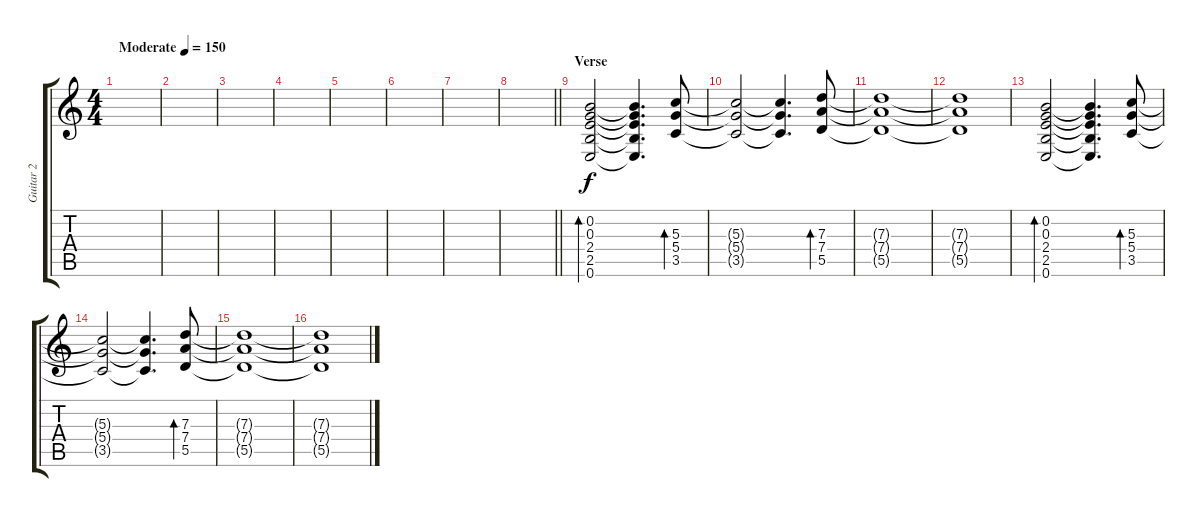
\track ("Guitar 2" "Guitar 2") {instrument acousticguitarsteel}
\staff {score tabs}
\tuning (E4 B3 G3 D3 A2 E2) {hide}
\ts (4 4)
\tempo (150 "Moderate")
\clef g2
\ks c
|
|
|
|
|
|
|
\barLineRight lightlight
|
\section ("" "Verse")
(0.2 0.3 2.4 2.5 0.6).2{bd 60} (0.2{t} 0.3{t} 2.4{t} 2.5{t} 0.6{t}).4{d} (5.3 5.4 3.5).8{bd 60} |
(5.3{t} 5.4{t} 3.5{t}).2 (5.3{t} 5.4{t} 3.5{t}).4{d} (7.3 7.4 5.5).8{bd 60} |
(7.3{t} 7.4{t} 5.5{t}).1 |
(7.3{t} 7.4{t} 5.5{t}).1 |
(0.2 0.3 2.4 2.5 0.6).2{bd 60} (0.2{t} 0.3{t} 2.4{t} 2.5{t} 0.6{t}).4{d} (5.3 5.4 3.5).8{bd 60} |
(5.3{t} 5.4{t} 3.5{t}).2 (5.3{t} 5.4{t} 3.5{t}).4{d} (7.3 7.4 5.5).8{bd 60} |
(7.3{t} 7.4{t} 5.5{t}).1 |
(7.3{t} 7.4{t} 5.5{t}).1
